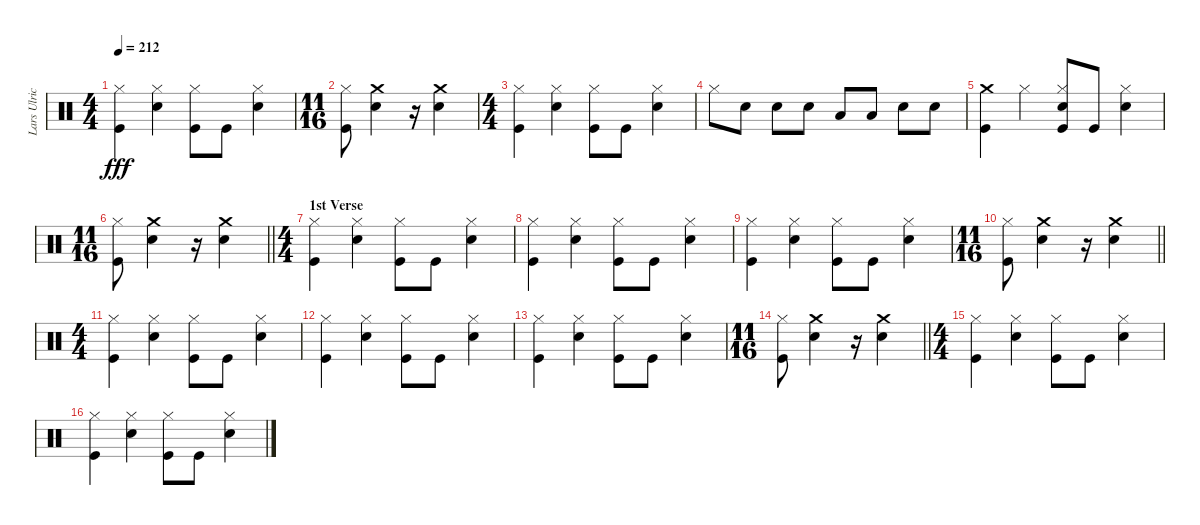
\track ("Lars Ulrich" "Lars Ulric") {instrument percussion}
\staff {score}
\articulation defaults
\ts (4 4)
\tempo 212
\clef neutral
\ks c
("Kick (hit)" "Hi-Hat (closed)").4{dy fff} ("Hi-Hat (closed)" "Snare (hit) 2").4 ("Hi-Hat (closed)" "Kick (hit)").8 "Kick (hit)".8 ("Hi-Hat (closed)" "Snare (hit) 2").4 |
\ts (11 16)
("Hi-Hat (closed)" "Kick (hit)").8 ("Snare (hit) 2" "Crash medium (hit)").4 r.16 ("Snare (hit) 2" "Crash medium (hit)").4 |
\ts (4 4)
("Kick (hit)" "Hi-Hat (closed)").4 ("Snare (hit) 2" "Hi-Hat (closed)").4 ("Kick (hit)" "Hi-Hat (closed)").8 "Kick (hit)".8 ("Hi-Hat (closed)" "Snare (hit) 2").4 |
"Hi-Hat (closed)".8 "Snare (hit) 2".8 "Snare (hit) 2".8 "Snare (hit) 2".8 "Low Floor Tom (hit)".8 "Low Floor Tom (hit)".8 "Snare (hit) 2".8 "Snare (hit) 2".8 |
("Kick (hit)" "Crash medium (hit)").4 "Hi-Hat (closed)".4 ("Hi-Hat (closed)" "Kick (hit)" "Snare (hit) 2").8 "Kick (hit)".8 ("Snare (hit) 2" "Hi-Hat (closed)").4 |
\ts (11 16)
\barLineRight lightlight
("Kick (hit)" "Hi-Hat (closed)").8 ("Crash medium (hit)" "Snare (hit) 2").4 r.16 ("Crash medium (hit)" "Snare (hit) 2").4 |
\ts (4 4)
\section ("" "1st Verse")
("Kick (hit)" "Hi-Hat (closed)").4 ("Hi-Hat (closed)" "Snare (hit) 2").4 ("Kick (hit)" "Hi-Hat (closed)").8 "Kick (hit)".8 ("Snare (hit) 2" "Hi-Hat (closed)").4 |
("Kick (hit)" "Hi-Hat (closed)").4 ("Snare (hit) 2" "Hi-Hat (closed)").4 ("Kick (hit)" "Hi-Hat (closed)").8 "Kick (hit)".8 ("Hi-Hat (closed)" "Snare (hit) 2").4 |
("Kick (hit)" "Hi-Hat (closed)").4 ("Snare (hit) 2" "Hi-Hat (closed)").4 ("Kick (hit)" "Hi-Hat (closed)").8 "Kick (hit)".8 ("Snare (hit) 2" "Hi-Hat (closed)").4 |
\ts (11 16)
\barLineRight lightlight
("Hi-Hat (closed)" "Kick (hit)").8 ("Crash medium (hit)" "Snare (hit) 2").4 r.16 ("Crash medium (hit)" "Snare (hit) 2").4 |
\ts (4 4)
("Kick (hit)" "Hi-Hat (closed)").4 ("Snare (hit) 2" "Hi-Hat (closed)").4 ("Kick (hit)" "Hi-Hat (closed)").8 "Kick (hit)".8 ("Snare (hit) 2" "Hi-Hat (closed)").4 |
("Hi-Hat (closed)" "Kick (hit)").4 ("Snare (hit) 2" "Hi-Hat (closed)").4 ("Kick (hit)" "Hi-Hat (closed)").8 "Kick (hit)".8 ("Snare (hit) 2" "Hi-Hat (closed)").4 |
("Kick (hit)" "Hi-Hat (closed)").4 ("Snare (hit) 2" "Hi-Hat (closed)").4 ("Hi-Hat (closed)" "Kick (hit)").8 "Kick (hit)".8 ("Snare (hit) 2" "Hi-Hat (closed)").4 |
\ts (11 16)
\barLineRight lightlight
("Kick (hit)" "Hi-Hat (closed)").8 ("Crash medium (hit)" "Snare (hit) 2").4 r.16 ("Crash medium (hit)" "Snare (hit) 2").4 |
\ts (4 4)
("Kick (hit)" "Hi-Hat (closed)").4 ("Hi-Hat (closed)" "Snare (hit) 2").4 ("Kick (hit)" "Hi-Hat (closed)").8 "Kick (hit)".8 ("Snare (hit) 2" "Hi-Hat (closed)").4 |
("Kick (hit)" "Hi-Hat (closed)").4 ("Snare (hit) 2" "Hi-Hat (closed)").4 ("Kick (hit)" "Hi-Hat (closed)").8 "Kick (hit)".8 ("Snare (hit) 2" "Hi-Hat (closed)").4
